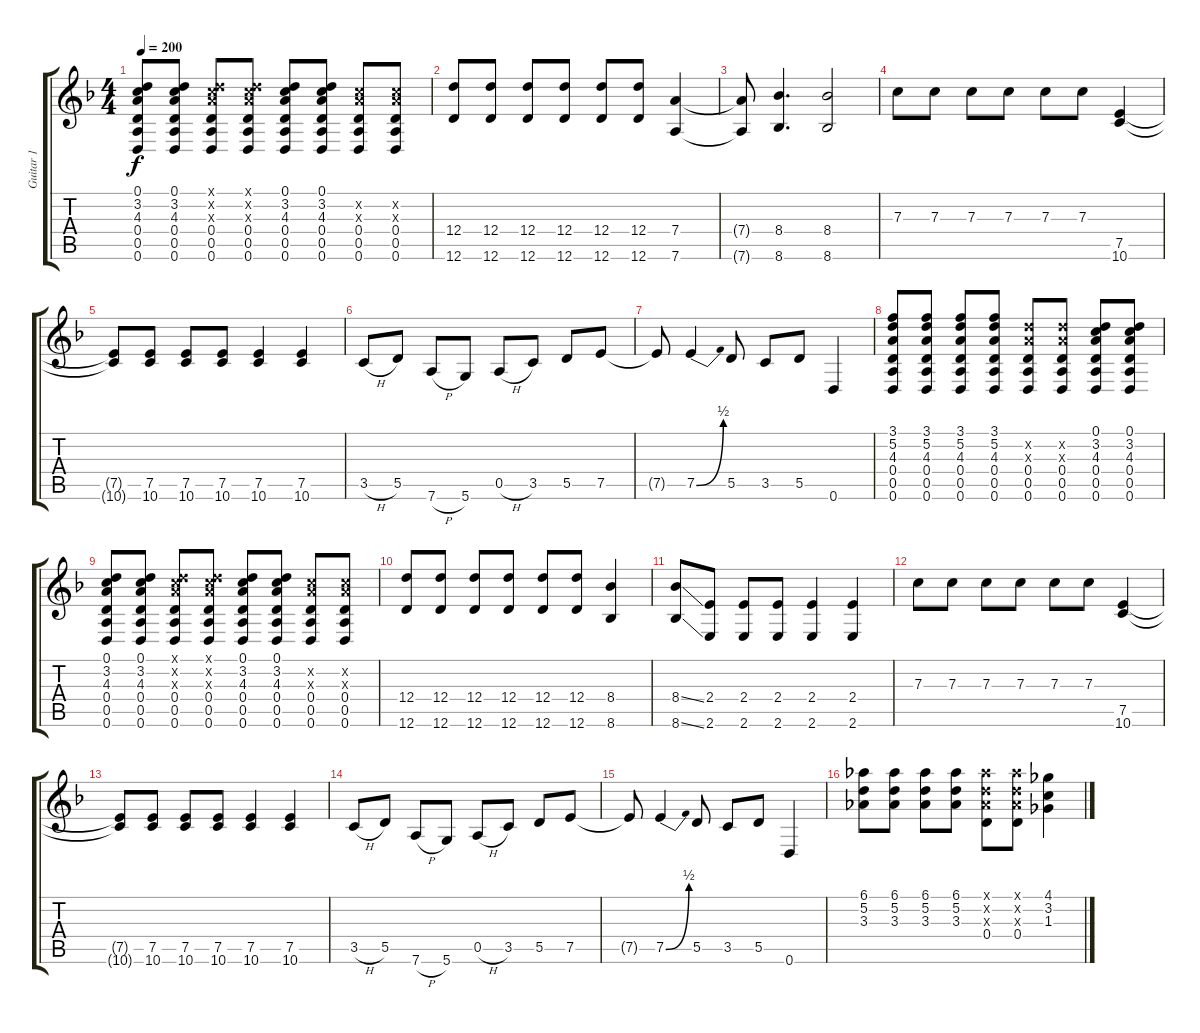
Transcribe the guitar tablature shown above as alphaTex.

\track ("Guitar 1" "Guitar 1") {instrument distortionguitar}
\staff {score tabs}
\tuning (D4 A3 F3 D3 A2 D2) {hide}
\ts (4 4)
\tempo 200
\clef g2
\ks f
(0.1 3.2 4.3 0.4 0.5 0.6).8{dy f} (0.1 3.2 4.3 0.4 0.5 0.6).8 (0.1{x} 3.2{x} 4.3{x} 0.4 0.5 0.6).8 (0.1{x} 3.2{x} 4.3{x} 0.4 0.5 0.6).8 (0.1 3.2 4.3 0.4 0.5 0.6).8 (0.1 3.2 4.3 0.4 0.5 0.6).8 (3.2{x} 4.3{x} 0.4 0.5 0.6).8 (3.2{x} 4.3{x} 0.4 0.5 0.6).8 |
(12.4 12.6).8 (12.4 12.6).8 (12.4 12.6).8 (12.4 12.6).8 (12.4 12.6).8 (12.4 12.6).8 (7.4 7.6).4 |
(7.4{t} 7.6{t}).8 (8.4 8.6).4{d} (8.4 8.6).2 |
7.3.8{volume 13} 7.3.8 7.3.8 7.3.8 7.3.8 7.3.8 (7.5 10.6).4 |
(7.5{t} 10.6{t}).8 (7.5 10.6).8 (7.5 10.6).8 (7.5 10.6).8 (7.5 10.6).4 (7.5 10.6).4 |
3.5{h}.8 5.5.8 7.6{h}.8 5.6.8 0.5{h}.8 3.5.8 5.5.8 7.5.8 |
7.5{t}.8 7.5{be (bend 0 0 60 2)}.4 5.5.8 3.5.8 5.5.8 0.6.4 |
(3.1 5.2 4.3 0.4 0.5 0.6).8 (3.1 5.2 4.3 0.4 0.5 0.6).8 (3.1 5.2 4.3 0.4 0.5 0.6).8 (3.1 5.2 4.3 0.4 0.5 0.6).8 (5.2{x} 4.3{x} 0.4 0.5 0.6).8 (5.2{x} 4.3{x} 0.4 0.5 0.6).8 (0.1 3.2 4.3 0.4 0.5 0.6).8 (0.1 3.2 4.3 0.4 0.5 0.6).8 |
(0.1 3.2 4.3 0.4 0.5 0.6).8 (0.1 3.2 4.3 0.4 0.5 0.6).8 (0.1{x} 3.2{x} 4.3{x} 0.4 0.5 0.6).8 (0.1{x} 3.2{x} 4.3{x} 0.4 0.5 0.6).8 (0.1 3.2 4.3 0.4 0.5 0.6).8 (0.1 3.2 4.3 0.4 0.5 0.6).8 (3.2{x} 4.3{x} 0.4 0.5 0.6).8 (3.2{x} 4.3{x} 0.4 0.5 0.6).8 |
(12.4 12.6).8 (12.4 12.6).8 (12.4 12.6).8 (12.4 12.6).8 (12.4 12.6).8 (12.4 12.6).8 (8.4 8.6).4 |
(8.4{ss} 8.6{ss}).8 (2.4 2.6).8 (2.4 2.6).8 (2.4 2.6).8 (2.4 2.6).4 (2.4 2.6).4 |
7.3.8{volume 13} 7.3.8 7.3.8 7.3.8 7.3.8 7.3.8 (7.5 10.6).4 |
(7.5{t} 10.6{t}).8 (7.5 10.6).8 (7.5 10.6).8 (7.5 10.6).8 (7.5 10.6).4 (7.5 10.6).4 |
3.5{h}.8 5.5.8 7.6{h}.8 5.6.8 0.5{h}.8 3.5.8 5.5.8 7.5.8 |
7.5{t}.8 7.5{be (bend 0 0 60 2)}.4 5.5.8 3.5.8 5.5.8 0.6.4 |
(6.1 5.2 3.3).8 (6.1 5.2 3.3).8 (6.1 5.2 3.3).8 (6.1 5.2 3.3).8 (6.1{x} 5.2{x} 3.3{x} 0.4).8 (6.1{x} 5.2{x} 3.3{x} 0.4).8 (4.1 3.2 1.3).4
